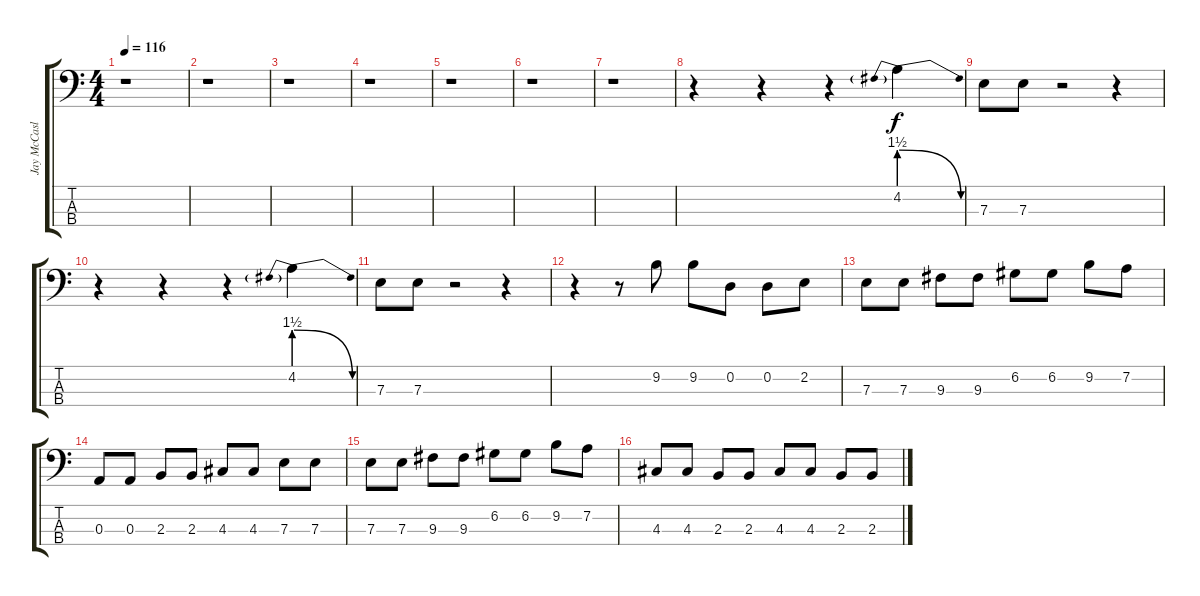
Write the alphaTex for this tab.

\track ("Jay McCaslin (CONE)" "Jay McCasl") {instrument slapbass2}
\staff {score tabs}
\tuning (G2 D2 A1 E1) {hide}
\ts (4 4)
\tempo 116
\clef f4
\ks c
r.1{dy f instrument slapbass2} |
r.1 |
r.1 |
r.1 |
r.1 |
r.1 |
r.1 |
r.4 r.4 r.4 4.2{be (prebendrelease 0 6 60 0)}.4 |
7.3.8 7.3.8 r.2 r.4 |
r.4 r.4 r.4 4.2{be (prebendrelease 0 6 60 0)}.4 |
7.3.8 7.3.8 r.2 r.4 |
r.4 r.8 9.2.8 9.2.8 0.2.8 0.2.8 2.2.8 |
7.3.8 7.3.8 9.3.8 9.3.8 6.2.8 6.2.8 9.2.8 7.2.8 |
0.3.8 0.3.8 2.3.8 2.3.8 4.3.8 4.3.8 7.3.8 7.3.8 |
7.3.8 7.3.8 9.3.8 9.3.8 6.2.8 6.2.8 9.2.8 7.2.8 |
4.3.8 4.3.8 2.3.8 2.3.8 4.3.8 4.3.8 2.3.8 2.3.8
